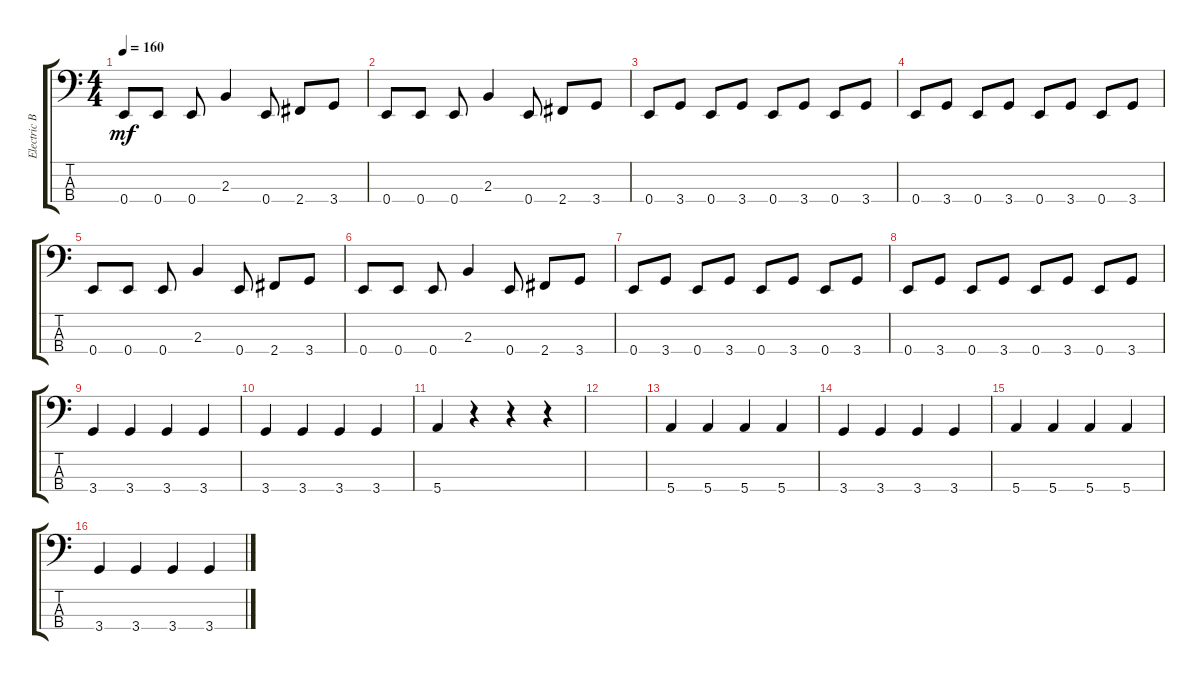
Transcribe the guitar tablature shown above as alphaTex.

\track ("Electric Bass" "Electric B") {solo instrument electricbassfinger}
\staff {score tabs}
\tuning (G2 D2 A1 E1) {hide}
\ts (4 4)
\tempo 160
\clef f4
\ks c
0.4.8{dy mf instrument electricbassfinger} 0.4.8 0.4.8 2.3.4 0.4.8 2.4.8 3.4.8 |
0.4.8 0.4.8 0.4.8 2.3.4 0.4.8 2.4.8 3.4.8 |
0.4.8 3.4.8 0.4.8 3.4.8 0.4.8 3.4.8 0.4.8 3.4.8 |
0.4.8 3.4.8 0.4.8 3.4.8 0.4.8 3.4.8 0.4.8 3.4.8 |
0.4.8 0.4.8 0.4.8 2.3.4 0.4.8 2.4.8 3.4.8 |
0.4.8 0.4.8 0.4.8 2.3.4 0.4.8 2.4.8 3.4.8 |
0.4.8 3.4.8 0.4.8 3.4.8 0.4.8 3.4.8 0.4.8 3.4.8 |
0.4.8 3.4.8 0.4.8 3.4.8 0.4.8 3.4.8 0.4.8 3.4.8 |
3.4.4 3.4.4 3.4.4 3.4.4 |
3.4.4 3.4.4 3.4.4 3.4.4 |
5.4.4 r.4 r.4 r.4 |
|
5.4.4 5.4.4 5.4.4 5.4.4 |
3.4.4 3.4.4 3.4.4 3.4.4 |
5.4.4 5.4.4 5.4.4 5.4.4 |
3.4.4 3.4.4 3.4.4 3.4.4
